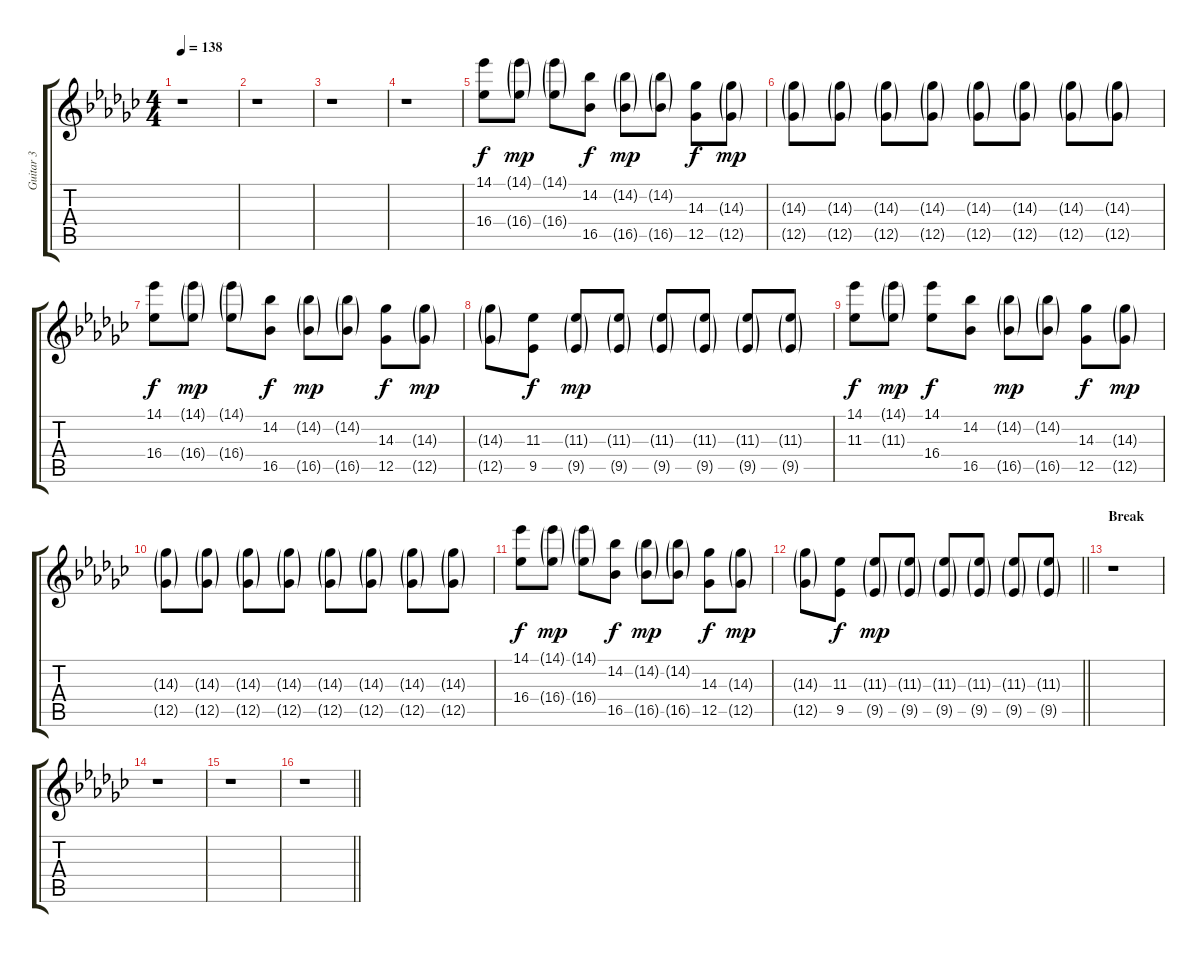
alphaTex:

\track ("Guitar 3" "Guitar 3") {instrument acousticguitarsteel}
\staff {score tabs}
\tuning (Db4 Ab3 E3 B2 Gb2 B1) {hide}
\ts (4 4)
\tempo 138
\clef g2
\ks gb
r.1{dy f} |
r.1 |
r.1 |
r.1 |
(14.1 16.4).8{volume 11 balance 8 instrument overdrivenguitar} (14.1{g} 16.4{g}).8{dy mp} (14.1{g} 16.4{g}).8 (14.2 16.5).8{dy f} (14.2{g} 16.5{g}).8{dy mp} (14.2{g} 16.5{g}).8 (14.3 12.5).8{dy f} (14.3{g} 12.5{g}).8{dy mp} |
(14.3{g} 12.5{g}).8 (14.3{g} 12.5{g}).8 (14.3{g} 12.5{g}).8 (14.3{g} 12.5{g}).8 (14.3{g} 12.5{g}).8 (14.3{g} 12.5{g}).8 (14.3{g} 12.5{g}).8 (14.3{g} 12.5{g}).8 |
(14.1 16.4).8{dy f} (14.1{g} 16.4{g}).8{dy mp} (14.1{g} 16.4{g}).8 (14.2 16.5).8{dy f} (14.2{g} 16.5{g}).8{dy mp} (14.2{g} 16.5{g}).8 (14.3 12.5).8{dy f} (14.3{g} 12.5{g}).8{dy mp} |
(14.3{g} 12.5{g}).8 (11.3 9.5).8{dy f} (11.3{g} 9.5{g}).8{dy mp} (11.3{g} 9.5{g}).8 (11.3{g} 9.5{g}).8 (11.3{g} 9.5{g}).8 (11.3{g} 9.5{g}).8 (11.3{g} 9.5{g}).8 |
(14.1 11.3).8{dy f} (14.1{g} 11.3{g}).8{dy mp} (14.1 16.4).8{dy f} (14.2 16.5).8 (14.2{g} 16.5{g}).8{dy mp} (14.2{g} 16.5{g}).8 (14.3 12.5).8{dy f} (14.3{g} 12.5{g}).8{dy mp} |
(14.3{g} 12.5{g}).8 (14.3{g} 12.5{g}).8 (14.3{g} 12.5{g}).8 (14.3{g} 12.5{g}).8 (14.3{g} 12.5{g}).8 (14.3{g} 12.5{g}).8 (14.3{g} 12.5{g}).8 (14.3{g} 12.5{g}).8 |
(14.1 16.4).8{dy f} (14.1{g} 16.4{g}).8{dy mp} (14.1{g} 16.4{g}).8 (14.2 16.5).8{dy f} (14.2{g} 16.5{g}).8{dy mp} (14.2{g} 16.5{g}).8 (14.3 12.5).8{dy f} (14.3{g} 12.5{g}).8{dy mp} |
\barLineRight lightlight
(14.3{g} 12.5{g}).8 (11.3 9.5).8{dy f} (11.3{g} 9.5{g}).8{dy mp} (11.3{g} 9.5{g}).8 (11.3{g} 9.5{g}).8 (11.3{g} 9.5{g}).8 (11.3{g} 9.5{g}).8 (11.3{g} 9.5{g}).8 |
\section ("" "Break")
r.1 |
r.1 |
r.1 |
\barLineRight lightlight
r.1
